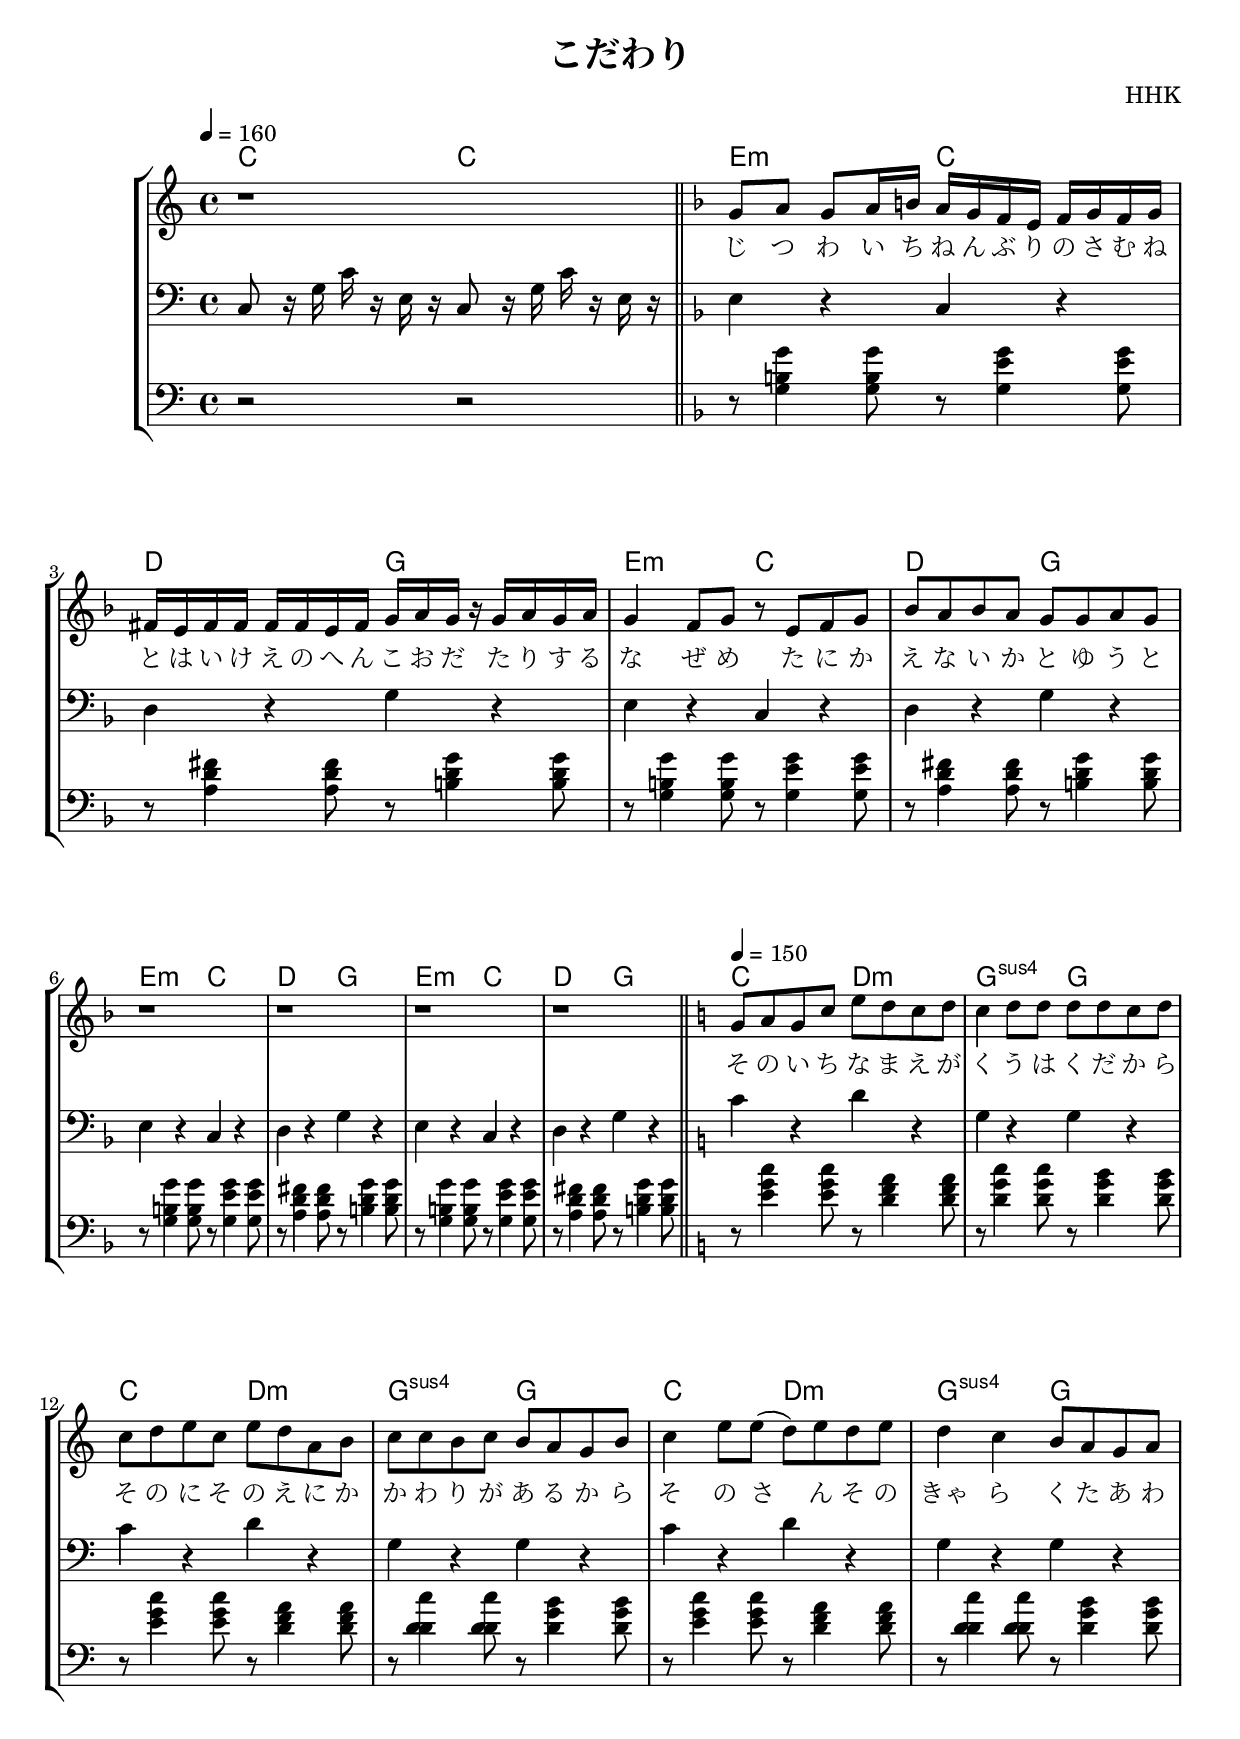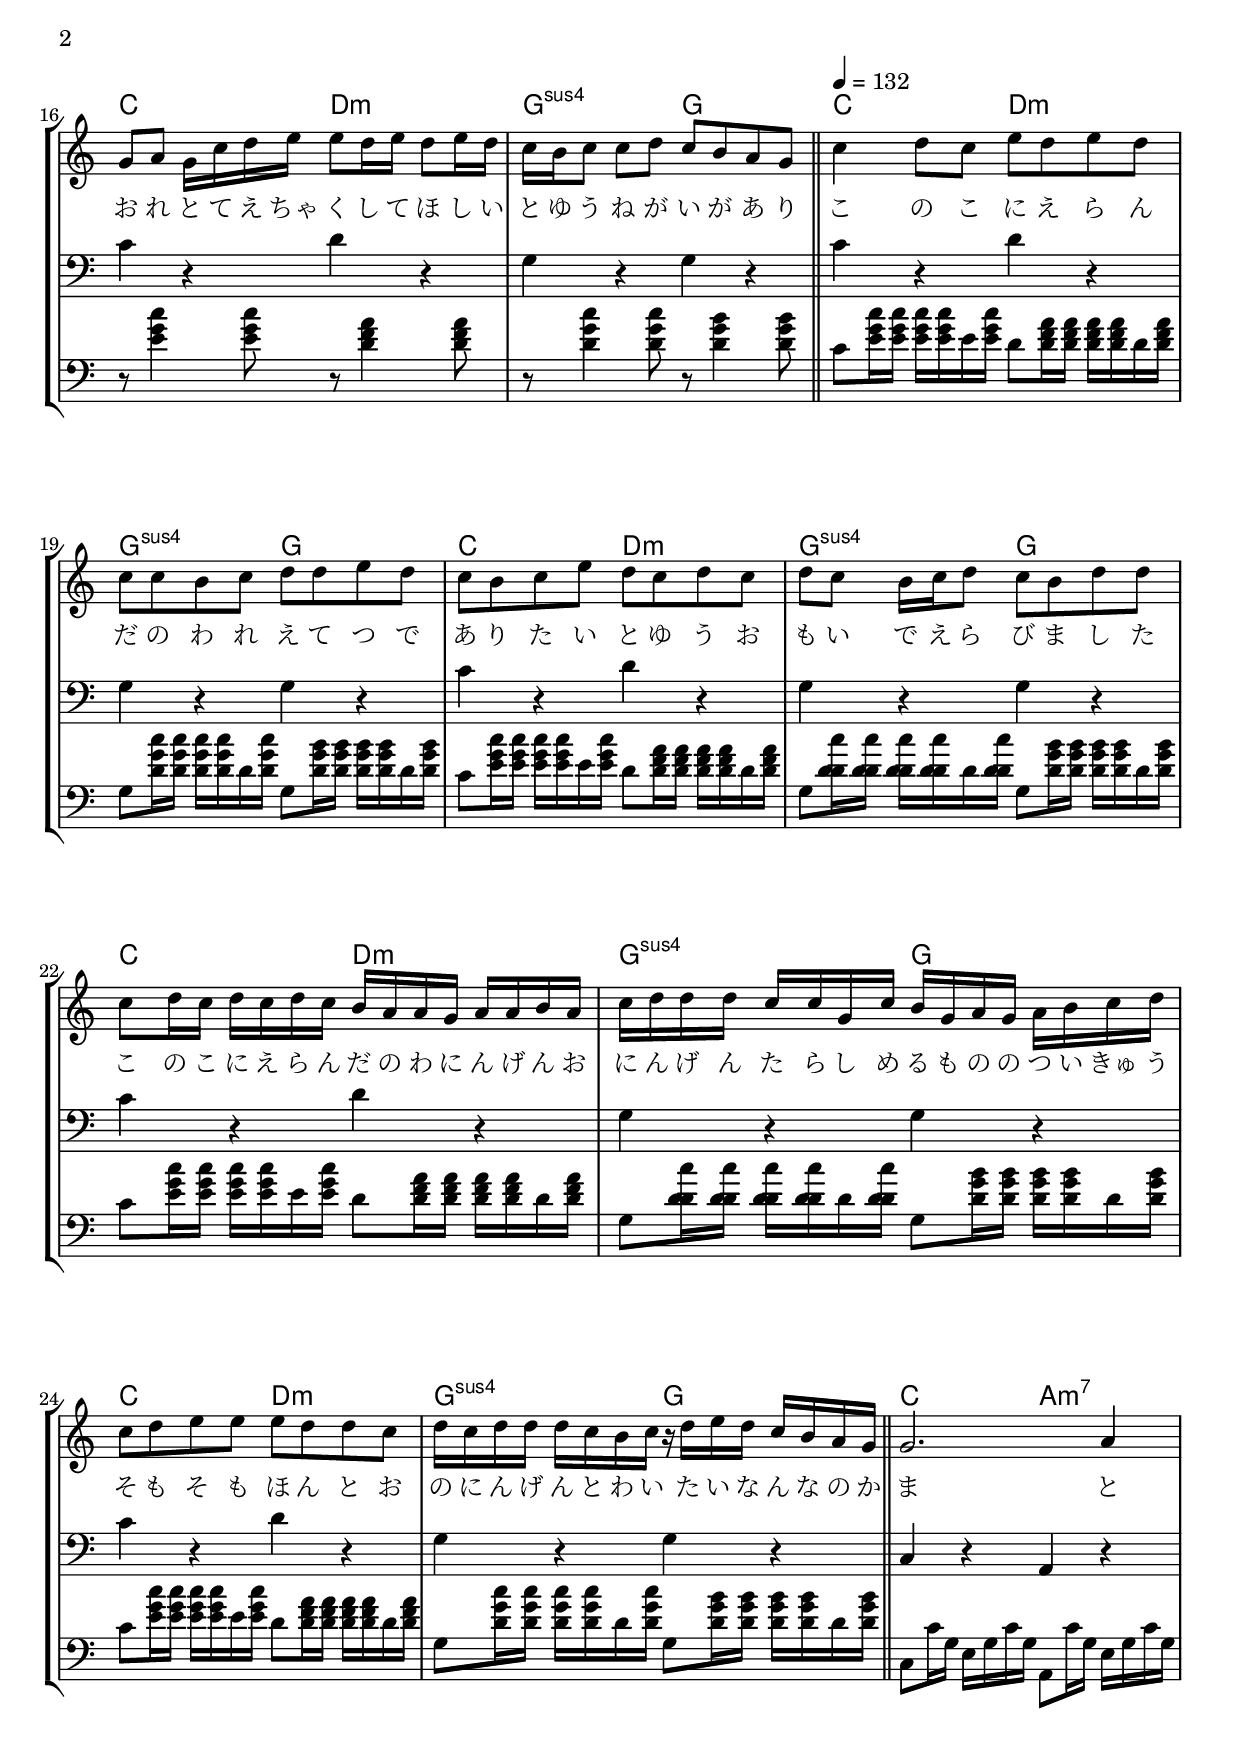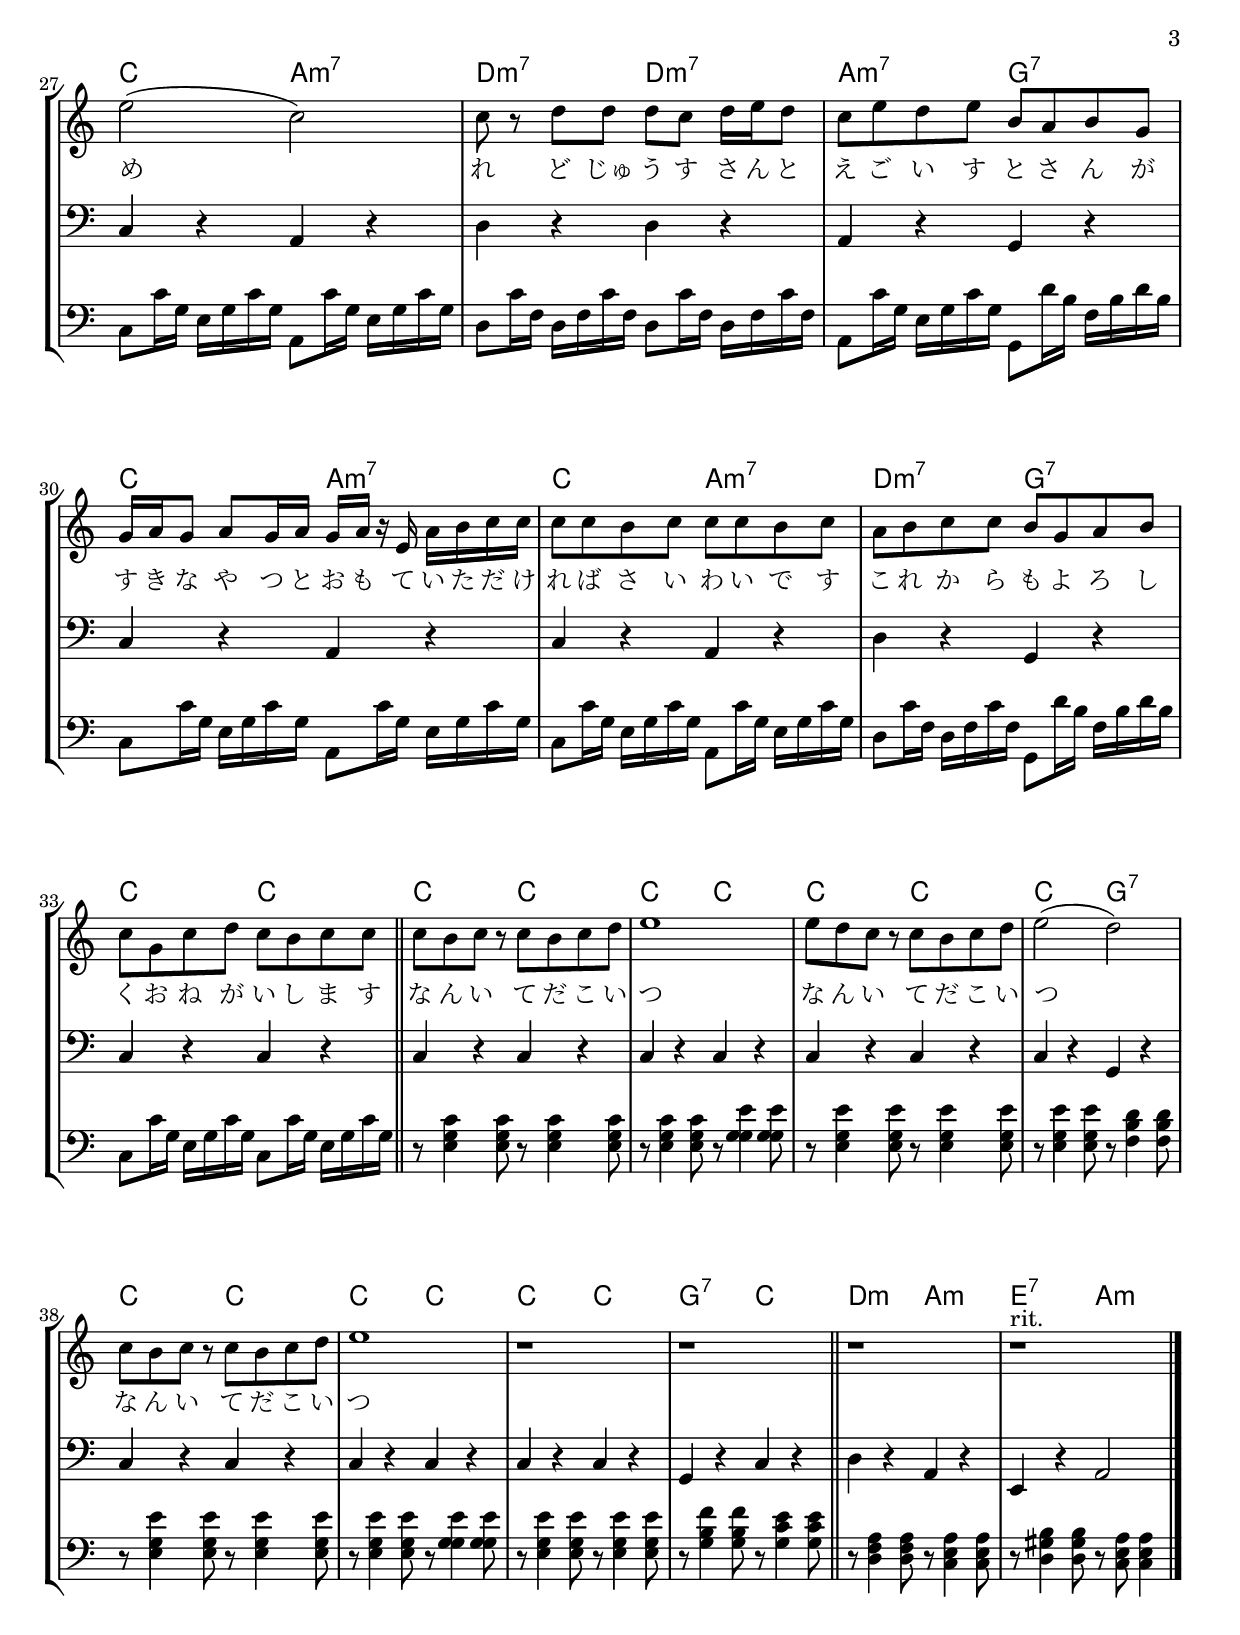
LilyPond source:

\version "2.12.1"

\header {
	title = \markup {こだわり}
	composer = \markup \center-column {HHK}
}

harmony = \chordmode {
	c2 c 

	e:m c d g e:m c d g e:m c d g e:m c d g 

	c d:m g:sus4 g c d:m g:sus4 g c d:m g:sus4 g c d:m g:sus4 g 

	c d:m g:sus4 g c d:m g:sus4 g c d:m g:sus4 g c d:m g:sus4 g 

	c a:min7 c a:min7 d:min7 d:min7 a:min7 g:7 c a:min7 c a:min7 d:min7 g:7 c c 

	c c c c c c c g:7 c c c c c c g:7 c 

	d:m a:m e:7 a:m 
}

melody = {
	\key c \major
	\tempo 4 = 160
	r1   
	\set Staff.midiInstrument = #"mmi0.42"
		\key f \major
 g'8  a'8  g'8  a'16  b'16  a'16  g'16  f'16  e'16  f'16  g'16  f'16  g'16 
	fis'16  e'16  fis'16  fis'16  fis'16  fis'16  e'16  fis'16  g'16  a'16  g'16  r16  g'16  a'16  g'16  a'16 
	g'4  f'8  g'8  r8  e'8  f'8  g'8 
	bes'8  a'8  bes'8  a'8  g'8  g'8  a'8  g'8
	r1 r1 r1 r1 	\set Staff.midiInstrument = #"mmi0.42"
		\key c \major
	\tempo 4 = 150
 g'8  a'8  g'8  c''8  e''8  d''8  c''8  d''8 
	c''4  d''8  d''8  d''8  d''8  c''8  d''8 
	c''8  d''8  e''8  c''8  e''8  d''8  a'8  b'8 
	c''8  c''8  b'8  c''8  b'8  a'8  g'8  b'8 
	c''4  e''8  e''8  (d''8)  e''8  d''8  e''8 
	d''4  c''4  b'8  a'8  g'8  a'8 
	g'8  a'8  g'16  c''16  d''16  e''16  e''8  d''16  e''16  d''8  e''16  d''16 
	c''16  b'16  c''8  c''8  d''8  c''8  b'8  a'8  g'8
	\set Staff.midiInstrument = #"mmi0.42"
		\tempo 4 = 132
 c''4  d''8  c''8  e''8  d''8  e''8  d''8 
	c''8  c''8  b'8  c''8  d''8  d''8  e''8  d''8 
	c''8  b'8  c''8  e''8  d''8  c''8  d''8  c''8 
	d''8  c''8  b'16  c''16  d''8  c''8  b'8  d''8  d''8 
	c''8  d''16  c''16  d''16  c''16  d''16  c''16  b'16  a'16  a'16  g'16  a'16  a'16  b'16  a'16 
	c''16  d''16  d''16  d''16  c''16  c''16  g'16  c''16  b'16  g'16  a'16  g'16  a'16  b'16  c''16  d''16 
	c''8  d''8  e''8  e''8  e''8  d''8  d''8  c''8 
	d''16  c''16  d''16  d''16  d''16  c''16  b'16  c''16  r16  d''16  e''16  d''16  c''16  b'16  a'16  g'16
	\set Staff.midiInstrument = #"mmi0.42"
	 g'2.  a'4 
	e''2  (c''2) 
	c''8  r8  d''8  d''8  d''8  c''8  d''16  e''16  d''8 
	c''8  e''8  d''8  e''8  b'8  a'8  b'8  g'8 
	g'16  a'16  g'8  a'8  g'16  a'16  g'16  a'16  r16  e'16  a'16  b'16  c''16  c''16 
	c''8  c''8  b'8  c''8  c''8  c''8  b'8  c''8 
	a'8  b'8  c''8  c''8  b'8  g'8  a'8  b'8 
	c''8  g'8  c''8  d''8  c''8  b'8  c''8  c''8
	\set Staff.midiInstrument = #"mmi0.42"
	 c''8  b'8  c''8  r8  c''8  b'8  c''8  d''8 
	e''1 
	e''8  d''8  c''8  r8  c''8  b'8  c''8  d''8 
	e''2  (d''2) 
	c''8  b'8  c''8  r8  c''8  b'8  c''8  d''8 
	e''1
	r1 r1 	r1 | r1^"rit." \bar "|."
}

words = \lyricmode {
	
	じ  つ  わ  い  ち  ね  ん  ぶ  り  の  さ  む  ね  と  は  い  け  え  の  へ  ん  こ  お  だ  た  り  す  る  な  ぜ  め  た  に  か  え  な  い  か  と  ゆ  う  と  
	そ  の  い  ち  な  ま  え  が  く  う  は  く  だ  か  ら  そ  の  に  そ  の  え  に  か  か  わ  り  が  あ  る  か  ら  そ  の  さ  ん  そ  の  きゃ  ら  く  た  あ  わ  お  れ  と  て  え  ちゃ  く  し  て  ほ  し  い  と  ゆ  う  ね  が  い  が  あ  り  
	こ  の  こ  に  え  ら  ん  だ  の  わ  れ  え  て  つ  で  あ  り  た  い  と  ゆ  う  お  も  い  で  え  ら  び  ま  し  た  こ  の  こ  に  え  ら  ん  だ  の  わ  に  ん  げ  ん  お  に  ん  げ  ん  た  ら  し  め  る  も  の  の  つ  い  きゅ  う  そ  も  そ  も  ほ  ん  と  お  の  に  ん  げ  ん  と  わ  い  た  い  な  ん  な  の  か  
	ま  と  め  れ  ど  じゅ  う  す  さ  ん  と  え  ご  い  す  と  さ  ん  が  す  き  な  や  つ  と  お  も  て  い  た  だ  け  れ  ば  さ  い  わ  い  で  す  こ  れ  か  ら  も  よ  ろ  し  く  お  ね  が  い  し  ま  す  
	な  ん  い  て  だ  こ  い  つ  な  ん  い  て  だ  こ  い  つ  な  ん  い  て  だ  こ  い  つ  
	
}

tempochange = {
	\tempo 4 = 160
	r1 \bar "||"
	\tempo 4 = 160
	r1 | r1 | r1 | r1 | r1 | r1 | r1 | r1 \bar "||"
	\tempo 4 = 150
	r1 | r1 | r1 | r1 | r1 | r1 | r1 | r1 \bar "||"
	\tempo 4 = 132
	r1 | r1 | r1 | r1 | r1 | r1 | r1 | r1 \bar "||"
	\tempo 4 = 132
	r1 | r1 | r1 | r1 | r1 | r1 | r1 | r1 \bar "||"
	\tempo 4 = 132
	r1 | r1 | r1 | r1 | r1 | r1 | r1 | r1 \bar "||"
	\tempo 4 = 132
	r1 | \tempo 4 = 99 r2 \tempo 4 = 88 r2 \bar "|."
}

mainacc = {
	\clef bass
	\set Staff.midiInstrument = #"Lead 2 (sawtooth)"
	\key c \major
	\tempo 4 = 160
	c8r16g16c'16r16e16r16
	c8r16g16c'16r16e16r16
	\bar "||"

	\set Staff.midiInstrument = #"Acoustic Guitar (nylon)"
	\key f \major
	e4 r4
	c4 r4
	d4 r4
	g4 r4
	e4 r4
	c4 r4
	d4 r4
	g4 r4
	e4 r4
	c4 r4
	d4 r4
	g4 r4
	e4 r4
	c4 r4
	d4 r4
	g4 r4
	\bar "||"

	\set Staff.midiInstrument = #"Guitar harmonics"
	\key c \major
	\tempo 4 = 150
	c'4 r4
	d'4 r4
	g4 r4
	g4 r4
	c'4 r4
	d'4 r4
	g4 r4
	g4 r4
	c'4 r4
	d'4 r4
	g4 r4
	g4 r4
	c'4 r4
	d'4 r4
	g4 r4
	g4 r4
	\bar "||"

	\set Staff.midiInstrument = #"FX 5 (brightness)"
	\tempo 4 = 132
	c'4 r4
	d'4 r4
	g4 r4
	g4 r4
	c'4 r4
	d'4 r4
	g4 r4
	g4 r4
	c'4 r4
	d'4 r4
	g4 r4
	g4 r4
	c'4 r4
	d'4 r4
	g4 r4
	g4 r4
	\bar "||"

	\set Staff.midiInstrument = #"FX 5 (brightness)"
	c4 r4
	a,4 r4
	c4 r4
	a,4 r4
	d4 r4
	d4 r4
	a,4 r4
	g,4 r4
	c4 r4
	a,4 r4
	c4 r4
	a,4 r4
	d4 r4
	g,4 r4
	c4 r4
	c4 r4
	\bar "||"

	\set Staff.midiInstrument = #"FX 5 (brightness)"
	c4 r4
	c4 r4
	c4 r4
	c4 r4
	c4 r4
	c4 r4
	c4 r4
	g,4 r4
	c4 r4
	c4 r4
	c4 r4
	c4 r4
	c4 r4
	c4 r4
	g,4 r4
	c4 r4
	\bar "||"

	\set Staff.midiInstrument = #"FX 5 (brightness)"
	d4 r4
	a,4 r4
	e,4 r4
	a,2
	\bar "|."
}

subacc = {
	\clef bass
	\set Staff.midiInstrument = #"Synth Bass 1"
	\key c \major
	\tempo 4 = 160
	r2
	r2
	\bar "||"

	\set Staff.midiInstrument = #"Rock Organ"
	\key f \major
	r8 <g b g'>4 <g b g'>8
	r8 <g e' g'>4 <g e' g'>8
	r8 <a d' fis'>4 <a d' fis'>8
	r8 <b d' g'>4 <b d' g'>8
	r8 <g b g'>4 <g b g'>8
	r8 <g e' g'>4 <g e' g'>8
	r8 <a d' fis'>4 <a d' fis'>8
	r8 <b d' g'>4 <b d' g'>8
	r8 <g b g'>4 <g b g'>8
	r8 <g e' g'>4 <g e' g'>8
	r8 <a d' fis'>4 <a d' fis'>8
	r8 <b d' g'>4 <b d' g'>8
	r8 <g b g'>4 <g b g'>8
	r8 <g e' g'>4 <g e' g'>8
	r8 <a d' fis'>4 <a d' fis'>8
	r8 <b d' g'>4 <b d' g'>8
	\bar "||"

	\set Staff.midiInstrument = #"Synth Drum"
	\key c \major
	\tempo 4 = 150
	r8 <e' g' c''>4 <e' g' c''>8
	r8 <d' f' a'>4 <d' f' a'>8
	r8 <d' g' c''>4 <d' g' c''>8
	r8 <d' g' b'>4 <d' g' b'>8
	r8 <e' g' c''>4 <e' g' c''>8
	r8 <d' f' a'>4 <d' f' a'>8
	r8 <d' d' c''>4 <d' d' c''>8
	r8 <d' g' b'>4 <d' g' b'>8
	r8 <e' g' c''>4 <e' g' c''>8
	r8 <d' f' a'>4 <d' f' a'>8
	r8 <d' d' c''>4 <d' d' c''>8
	r8 <d' g' b'>4 <d' g' b'>8
	r8 <e' g' c''>4 <e' g' c''>8
	r8 <d' f' a'>4 <d' f' a'>8
	r8 <d' g' c''>4 <d' g' c''>8
	r8 <d' g' b'>4 <d' g' b'>8
	\bar "||"

	\set Staff.midiInstrument = #"Steel Drums"
	\tempo 4 = 132
	c'8 <e' g' c''>16 <e' g' c''>16   <e' g' c''>16 <e' g' c''>16   e'16 <e' g' c''>16
	d'8 <d' f' a'>16 <d' f' a'>16   <d' f' a'>16 <d' f' a'>16   d'16 <d' f' a'>16
	g8 <d' g' c''>16 <d' g' c''>16   <d' g' c''>16 <d' g' c''>16   d'16 <d' g' c''>16
	g8 <d' g' b'>16 <d' g' b'>16   <d' g' b'>16 <d' g' b'>16   d'16 <d' g' b'>16
	c'8 <e' g' c''>16 <e' g' c''>16   <e' g' c''>16 <e' g' c''>16   e'16 <e' g' c''>16
	d'8 <d' f' a'>16 <d' f' a'>16   <d' f' a'>16 <d' f' a'>16   d'16 <d' f' a'>16
	g8 <d' d' c''>16 <d' d' c''>16   <d' d' c''>16 <d' d' c''>16   d'16 <d' d' c''>16
	g8 <d' g' b'>16 <d' g' b'>16   <d' g' b'>16 <d' g' b'>16   d'16 <d' g' b'>16
	c'8 <e' g' c''>16 <e' g' c''>16   <e' g' c''>16 <e' g' c''>16   e'16 <e' g' c''>16
	d'8 <d' f' a'>16 <d' f' a'>16   <d' f' a'>16 <d' f' a'>16   d'16 <d' f' a'>16
	g8 <d' d' c''>16 <d' d' c''>16   <d' d' c''>16 <d' d' c''>16   d'16 <d' d' c''>16
	g8 <d' g' b'>16 <d' g' b'>16   <d' g' b'>16 <d' g' b'>16   d'16 <d' g' b'>16
	c'8 <e' g' c''>16 <e' g' c''>16   <e' g' c''>16 <e' g' c''>16   e'16 <e' g' c''>16
	d'8 <d' f' a'>16 <d' f' a'>16   <d' f' a'>16 <d' f' a'>16   d'16 <d' f' a'>16
	g8 <d' g' c''>16 <d' g' c''>16   <d' g' c''>16 <d' g' c''>16   d'16 <d' g' c''>16
	g8 <d' g' b'>16 <d' g' b'>16   <d' g' b'>16 <d' g' b'>16   d'16 <d' g' b'>16
	\bar "||"

	\set Staff.midiInstrument = #"Steel Drums"
	c8 c'16 g16   e16 g16 c'16 g16
	a,8 c'16 g16   e16 g16 c'16 g16
	c8 c'16 g16   e16 g16 c'16 g16
	a,8 c'16 g16   e16 g16 c'16 g16
	d8 c'16 f16   d16 f16 c'16 f16
	d8 c'16 f16   d16 f16 c'16 f16
	a,8 c'16 g16   e16 g16 c'16 g16
	g,8 d'16 b16   f16 b16 d'16 b16
	c8 c'16 g16   e16 g16 c'16 g16
	a,8 c'16 g16   e16 g16 c'16 g16
	c8 c'16 g16   e16 g16 c'16 g16
	a,8 c'16 g16   e16 g16 c'16 g16
	d8 c'16 f16   d16 f16 c'16 f16
	g,8 d'16 b16   f16 b16 d'16 b16
	c8 c'16 g16   e16 g16 c'16 g16
	c8 c'16 g16   e16 g16 c'16 g16
	\bar "||"

	\set Staff.midiInstrument = #"FX 7 (echoes)"
	r8 <e g c'>4 <e g c'>8
	r8 <e g c'>4 <e g c'>8
	r8 <e g c'>4 <e g c'>8
	r8 <g g e'>4 <g g e'>8
	r8 <e g e'>4 <e g e'>8
	r8 <e g e'>4 <e g e'>8
	r8 <e g e'>4 <e g e'>8
	r8 <f b d'>4 <f b d'>8
	r8 <e g e'>4 <e g e'>8
	r8 <e g e'>4 <e g e'>8
	r8 <e g e'>4 <e g e'>8
	r8 <g g e'>4 <g g e'>8
	r8 <e g e'>4 <e g e'>8
	r8 <e g e'>4 <e g e'>8
	r8 <g b f'>4 <g b f'>8
	r8 <g c' e'>4 <g c' e'>8
	\bar "||"

	\set Staff.midiInstrument = #"FX 7 (echoes)"
	r8 <d f a>4 <d f a>8
	r8 <c e a>4 <c e a>8
	r8 <d gis b>4 <d gis b>8
	r8 <c e a>8 <c e a>4
	\bar "|."
}

percA = {
	\drummode {
	r2 hho2  \bar "||"
	r2. hho4  |r1  |r2. hho4  |r1  |r2. hho4  |r1  |r2. hho4  |r1  \bar "||"
	r2. hho4  |r1  |r2. hho4  |r1  |r2. hho4  |r1  |r2. hho4  |r1  \bar "||"
	r2. hho4  |r1  |r2. hho4  |r1  |r2. hho4  |r1  |r2. hho4  |r1  \bar "||"
	r4 hh4 hh4 hh4  |hh4 hh4 hh4 hh4  |hh4 hh4 hh4 hh4  |hh4 hh4 hh4 hh4  |r4 hh4 hh4 hh4  |hh4 hh4 hh4 hh4  |hh4 hh4 hh4 hh4  |r1  \bar "||"
	r1 |r1 |r1 |r1 |r1 |r1 |r1 |r1 \bar "||"
	r2 hho2  |r2 hho2  \bar "|."
	}
}

percB = {
	\drummode {
	hh8 hh16 hh16 hh8 hh16 hh8 hh4. r16  \bar "||"
	r4 hh4 hh2  |hh4 hh4 hh4 hh4  |hh4 hh4 hh4 r16 hh8.  |hh4 hh4 hh4 hh4  |r4 hh4 hh2  |hh4 hh4 hh4 hh4  |hh4 hh4 hh4 r16 hh8.  |r4 hh4. r16 hh8 hh8 hh16  \bar "||"
	r4 hh4 hh2  |hh4 hh4 hh4 hh4  |hh4 hh4 hh4 r16 hh8.  |hh4 hh4 hh4 hh4  |r4 hh4 hh2  |hh4 hh4 hh4 hh4  |hh4 hh4 hh4 r16 hh8.  |r4 hh4. r16 hh8 hh8 hh16  \bar "||"
	r4 hh4 hh2  |hh4 hh4 hh4 hh4  |hh4 hh4 hh4 r16 hh8.  |hh4 hh4 hh4 hh4  |r4 hh4 hh2  |hh4 hh4 hh4 hh4  |hh4 hh4 hh4 r16 hh8.  |r4 hh4. r16 hh8 hh8 hh16  \bar "||"
	r4 sn8 sn4. sn4  |r4 sn8 sn4. sn4  |r4 sn8 sn4. sn4  |r4 sn8 sn4. sn4  |r4 sn8 sn4. sn4  |r4 sn8 sn4. sn4  |r4 sn8 sn4. sn4  |sn16 sn16 sn16 sn16 sn16 sn16 sn16 sn16 sn16 sn16 sn16 sn16 sn16 sn16 sn16 sn16  \bar "||"
	r1 |r1 |r1 |r1 |r1 |r1 |r1 |r1 \bar "||"
	r8 hh16 hh16 hh8 hh16 hh8. hh16 hh16 hh8 hh16 hh16  |hh8 hh16 hh16 hh8 hh16 hh8 hh4. r16  \bar "|."
	}
}

percC = {
	\drummode {
	r4 sn4. sn16 sn8 sn16 sn16 sn16  \bar "||"
	r16 hhp8 hhp8 hhp8 hhp8 hhp8 hhp8 hhp8 hhp16  |r16 hhp8 hhp8 hhp8 hhp8 hhp8 hhp8 hhp8 hhp16  |r16 hhp8 hhp8 hhp8 hhp8 hhp8 hhp4 hhp16  |r16 hhp8 hhp8 hhp8 hhp8 hhp8 hhp8 hhp8 hhp16  |r16 hhp8 hhp8 hhp8 hhp8 hhp8 hhp8 hhp8 hhp16  |r16 hhp8 hhp8 hhp8 hhp8 hhp8 hhp8 hhp8 hhp16  |r16 hhp8 hhp8 hhp8 hhp8 hhp8 hhp4 hhp16  |r16 hhp8 hhp8 hhp8 hhp8. hhp8 hhp8 hhp8  \bar "||"
	r16 hhp8 hhp8 hhp8 hhp8 hhp8 hhp8 hhp8 hhp16  |r16 hhp8 hhp8 hhp8 hhp8 hhp8 hhp8 hhp8 hhp16  |r16 hhp8 hhp8 hhp8 hhp8 hhp8 hhp4 hhp16  |r16 hhp8 hhp8 hhp8 hhp8 hhp8 hhp8 hhp8 hhp16  |r16 hhp8 hhp8 hhp8 hhp8 hhp8 hhp8 hhp8 hhp16  |r16 hhp8 hhp8 hhp8 hhp8 hhp8 hhp8 hhp8 hhp16  |r16 hhp8 hhp8 hhp8 hhp8 hhp8 hhp4 hhp16  |r16 hhp8 hhp8 hhp8 hhp8. hhp8 hhp8 hhp8  \bar "||"
	r16 hhp8 hhp8 hhp8 hhp8 hhp8 hhp8 hhp8 hhp16  |r16 hhp8 hhp8 hhp8 hhp8 hhp8 hhp8 hhp8 hhp16  |r16 hhp8 hhp8 hhp8 hhp8 hhp8 hhp4 hhp16  |r16 hhp8 hhp8 hhp8 hhp8 hhp8 hhp8 hhp8 hhp16  |r16 hhp8 hhp8 hhp8 hhp8 hhp8 hhp8 hhp8 hhp16  |r16 hhp8 hhp8 hhp8 hhp8 hhp8 hhp8 hhp8 hhp16  |r16 hhp8 hhp8 hhp8 hhp8 hhp8 hhp4 hhp16  |r16 hhp8 hhp8 hhp8 hhp8. hhp8 hhp8 hhp8  \bar "||"
	bd4 bd4 bd4 bd4  |bd4 bd4 bd4 bd8 bd8  |bd4 bd4 bd4 bd4  |bd4 bd4 bd4 bd8 bd8  |bd4 bd4 bd4 bd4  |bd4 bd4 bd4 bd8 bd8  |bd4 bd4 bd4 bd4  |bd4 bd4 bd8 bd8 bd8 bd8  \bar "||"
	r1 |r1 |r1 |r1 |r1 |r1 |r1 |r1 \bar "||"
	r4 sn2 sn4  |r4 sn4. sn16 sn8 sn16 sn16 sn16  \bar "|."
	}
}

percD = {
	\drummode {
	bd4. bd8. bd4. r16  \bar "||"
	r8 sn4 sn4 sn4 sn8  |r8 sn4 sn4 sn4 sn8  |r8 sn4 sn4 sn4 sn8  |r8 sn4 sn4 sn4 sn8  |r8 sn4 sn4 sn4 sn8  |r8 sn4 sn4 sn4 sn8  |r8 sn4 sn4 sn4 sn8  |r8 sn4 sn8 sn16 sn8 sn8 sn8 sn16  \bar "||"
	r8 sn4 sn4 sn4 sn8  |r8 sn4 sn4 sn4 sn8  |r8 sn4 sn4 sn4 sn8  |r8 sn4 sn4 sn4 sn8  |r8 sn4 sn4 sn4 sn8  |r8 sn4 sn4 sn4 sn8  |r8 sn4 sn4 sn4 sn8  |r8 sn4 sn8 sn16 sn8 sn8 sn8 sn16  \bar "||"
	r8 sn4 sn4 sn4 sn8  |r8 sn4 sn4 sn4 sn8  |r8 sn4 sn4 sn4 sn8  |r8 sn4 sn4 sn4 sn8  |r8 sn4 sn4 sn4 sn8  |r8 sn4 sn4 sn4 sn8  |r8 sn4 sn4 sn4 sn8  |r8 sn4 sn8 sn16 sn8 sn8 sn8 sn16  \bar "||"
	r8 hhp4 hhp4 hhp4 hhp8  |r8 hhp4 hhp4 hhp4 hhp8  |r8 hhp4 hhp4 hhp4 hhp8  |r8 hhp4 hhp4 hhp4 hhp8  |r8 hhp4 hhp4 hhp4 hhp8  |r8 hhp4 hhp4 hhp4 hhp8  |r8 hhp4 hhp4 hhp4 hhp8  |r8 hhp4 hhp4 hhp4 hhp8  \bar "||"
	r1 |r1 |r1 |r1 |r1 |r1 |r1 |r1 \bar "||"
	bd8 bd4 bd4 r16 bd8. bd8  |bd4. bd8. bd4. r16  \bar "|."
	}
}

percE = {
	\drummode {
	r2. cymc4  \bar "||"
	bd4 bd4 bd16 bd8 bd16 bd4  |bd4 bd4 bd16 bd8 bd16 bd4  |bd4 bd4 bd16 bd8 bd16 bd4  |bd4 bd4 bd16 bd8 bd16 bd4  |bd4 bd4 bd16 bd8 bd16 bd4  |bd4 bd4 bd16 bd8 bd16 bd4  |bd4 bd4 bd16 bd8 bd16 bd4  |bd4 bd8. bd8 bd8 bd8 bd8 bd16  \bar "||"
	bd4 bd4 bd16 bd8 bd16 bd4  |bd4 bd4 bd16 bd8 bd16 bd4  |bd4 bd4 bd16 bd8 bd16 bd4  |bd4 bd4 bd16 bd8 bd16 bd4  |bd4 bd4 bd16 bd8 bd16 bd4  |bd4 bd4 bd16 bd8 bd16 bd4  |bd4 bd4 bd16 bd8 bd16 bd4  |bd4 bd8. bd8 bd8 bd8 bd8 bd16  \bar "||"
	bd4 bd4 bd16 bd8 bd16 bd4  |bd4 bd4 bd16 bd8 bd16 bd4  |bd4 bd4 bd16 bd8 bd16 bd4  |bd4 bd4 bd16 bd8 bd16 bd4  |bd4 bd4 bd16 bd8 bd16 bd4  |bd4 bd4 bd16 bd8 bd16 bd4  |bd4 bd4 bd16 bd8 bd16 bd4  |bd4 bd8. bd8 bd8 bd8 bd8 bd16  \bar "||"
	cymc1  |r1 |r1 |r1 |cymc1  |r1 |r1 |r1 \bar "||"
	r1 |r1 |r1 |r1 |r1 |r1 |r1 |r1 \bar "||"
	cymc1  |r2. cymc4  \bar "|."
	}
}

percF = {
	\drummode {
	r1 \bar "||"
	cymc1  |r1 |r1 |r1 |cymc1  |r1 |r1 |cymc1  \bar "||"
	cymc1  |r1 |r1 |r1 |cymc1  |r1 |r1 |cymc1  \bar "||"
	cymc1  |r1 |r1 |r1 |cymc1  |r1 |r1 |cymc1  \bar "||"
	r1 | r1 | r1 | r1 | r1 | r1 | r1 | r1 \bar "||"
	r1 | r1 | r1 | r1 | r1 | r1 | r1 | r1 \bar "||"
	r1 | r1 \bar "|."
	}
}

\score {
	<<
		\new StaffGroup <<
			\new ChordNames {\harmony}
			\new Voice = "melody" {\melody}
			\new Lyrics \lyricsto "melody" \words
			\new Staff = "mainacc" {\mainacc}
			\new Staff = "subacc" {\subacc}
		>>
	>>
	\layout { }
}
